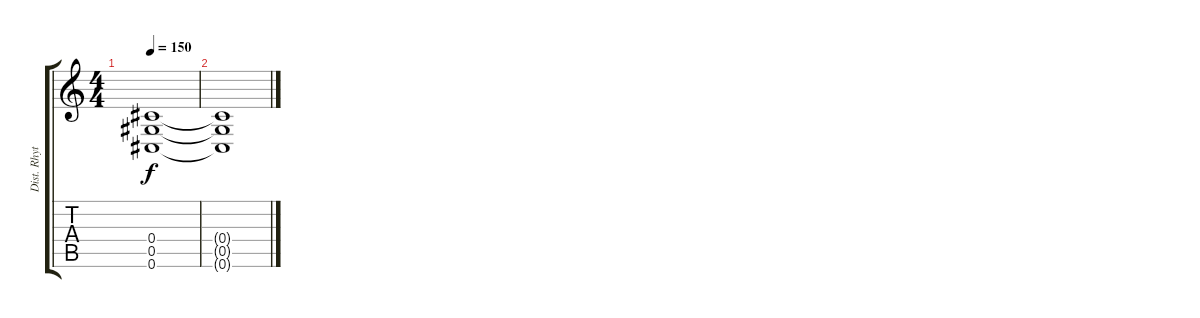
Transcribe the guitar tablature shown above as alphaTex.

\track ("Dist. Rhytm Guitar [R]" "Dist. Rhyt") {instrument distortionguitar}
\staff {score tabs}
\tuning (Eb4 Bb3 Gb3 Db3 Ab2 Db2) {hide}
\ts (4 4)
\tempo 150
\clef g2
\ks c
(0.4 0.5 0.6).1{dy f} |
(0.4{t} 0.5{t} 0.6{t}).1
